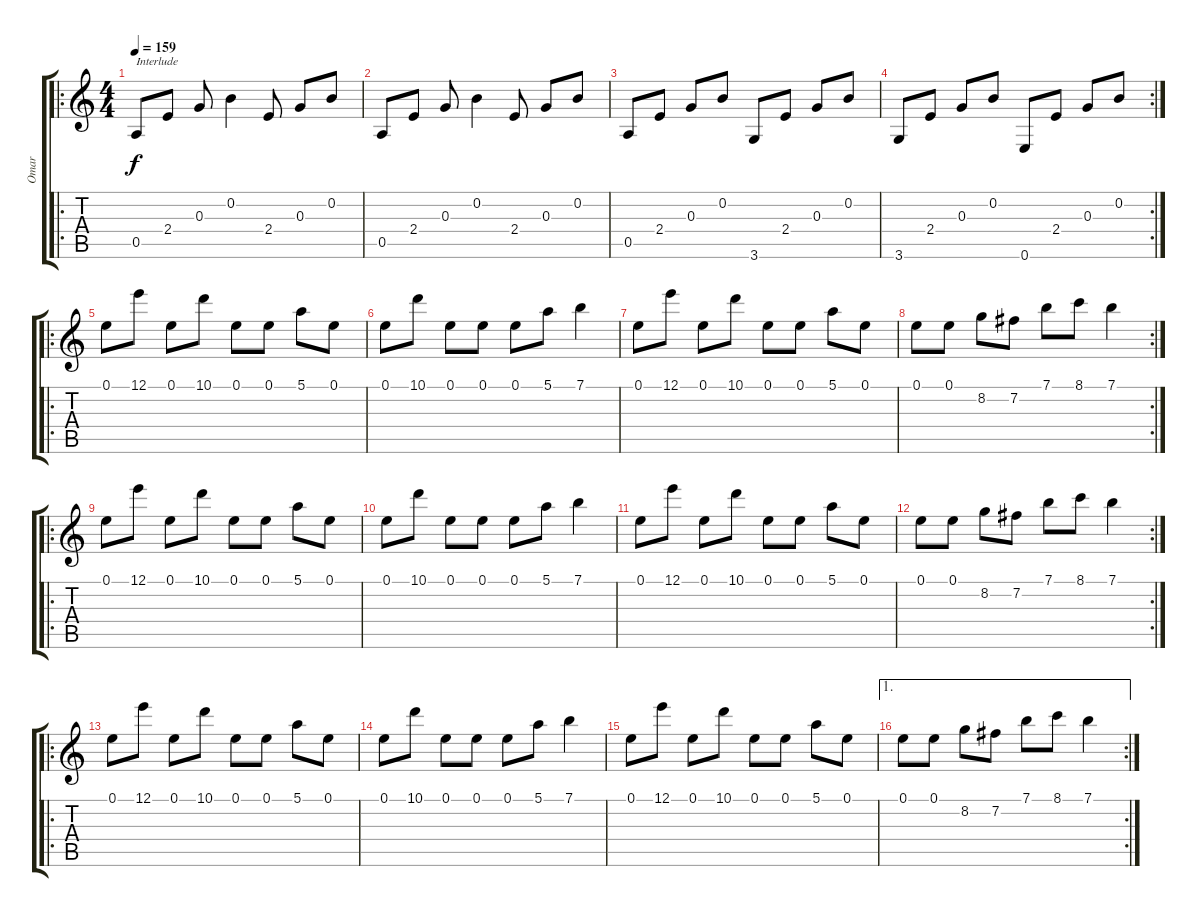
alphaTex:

\track ("Omar" "Omar") {instrument overdrivenguitar}
\staff {score tabs}
\tuning (E4 B3 G3 D3 A2 E2) {hide}
\ro
\ts (4 4)
\tempo 159
\clef g2
\ks c
0.5.8{txt "Interlude" dy f} 2.4.8 0.3.8 0.2.4 2.4.8 0.3.8 0.2.8 |
0.5.8 2.4.8 0.3.8 0.2.4 2.4.8 0.3.8 0.2.8 |
0.5.8 2.4.8 0.3.8 0.2.8 3.6.8 2.4.8 0.3.8 0.2.8 |
\rc 2
3.6.8 2.4.8 0.3.8 0.2.8 0.6.8 2.4.8 0.3.8 0.2.8 |
\ro
0.1.8 12.1.8 0.1.8 10.1.8 0.1.8 0.1.8 5.1.8 0.1.8 |
0.1.8 10.1.8 0.1.8 0.1.8 0.1.8 5.1.8 7.1.4 |
0.1.8 12.1.8 0.1.8 10.1.8 0.1.8 0.1.8 5.1.8 0.1.8 |
\rc 2
0.1.8 0.1.8 8.2.8 7.2.8 7.1.8 8.1.8 7.1.4 |
\ro
0.1.8 12.1.8 0.1.8 10.1.8 0.1.8 0.1.8 5.1.8 0.1.8 |
0.1.8 10.1.8 0.1.8 0.1.8 0.1.8 5.1.8 7.1.4 |
0.1.8 12.1.8 0.1.8 10.1.8 0.1.8 0.1.8 5.1.8 0.1.8 |
\rc 2
0.1.8 0.1.8 8.2.8 7.2.8 7.1.8 8.1.8 7.1.4 |
\ro
0.1.8 12.1.8 0.1.8 10.1.8 0.1.8 0.1.8 5.1.8 0.1.8 |
0.1.8 10.1.8 0.1.8 0.1.8 0.1.8 5.1.8 7.1.4 |
0.1.8 12.1.8 0.1.8 10.1.8 0.1.8 0.1.8 5.1.8 0.1.8 |
\ae 1
\rc 2
0.1.8 0.1.8 8.2.8 7.2.8 7.1.8 8.1.8 7.1.4
